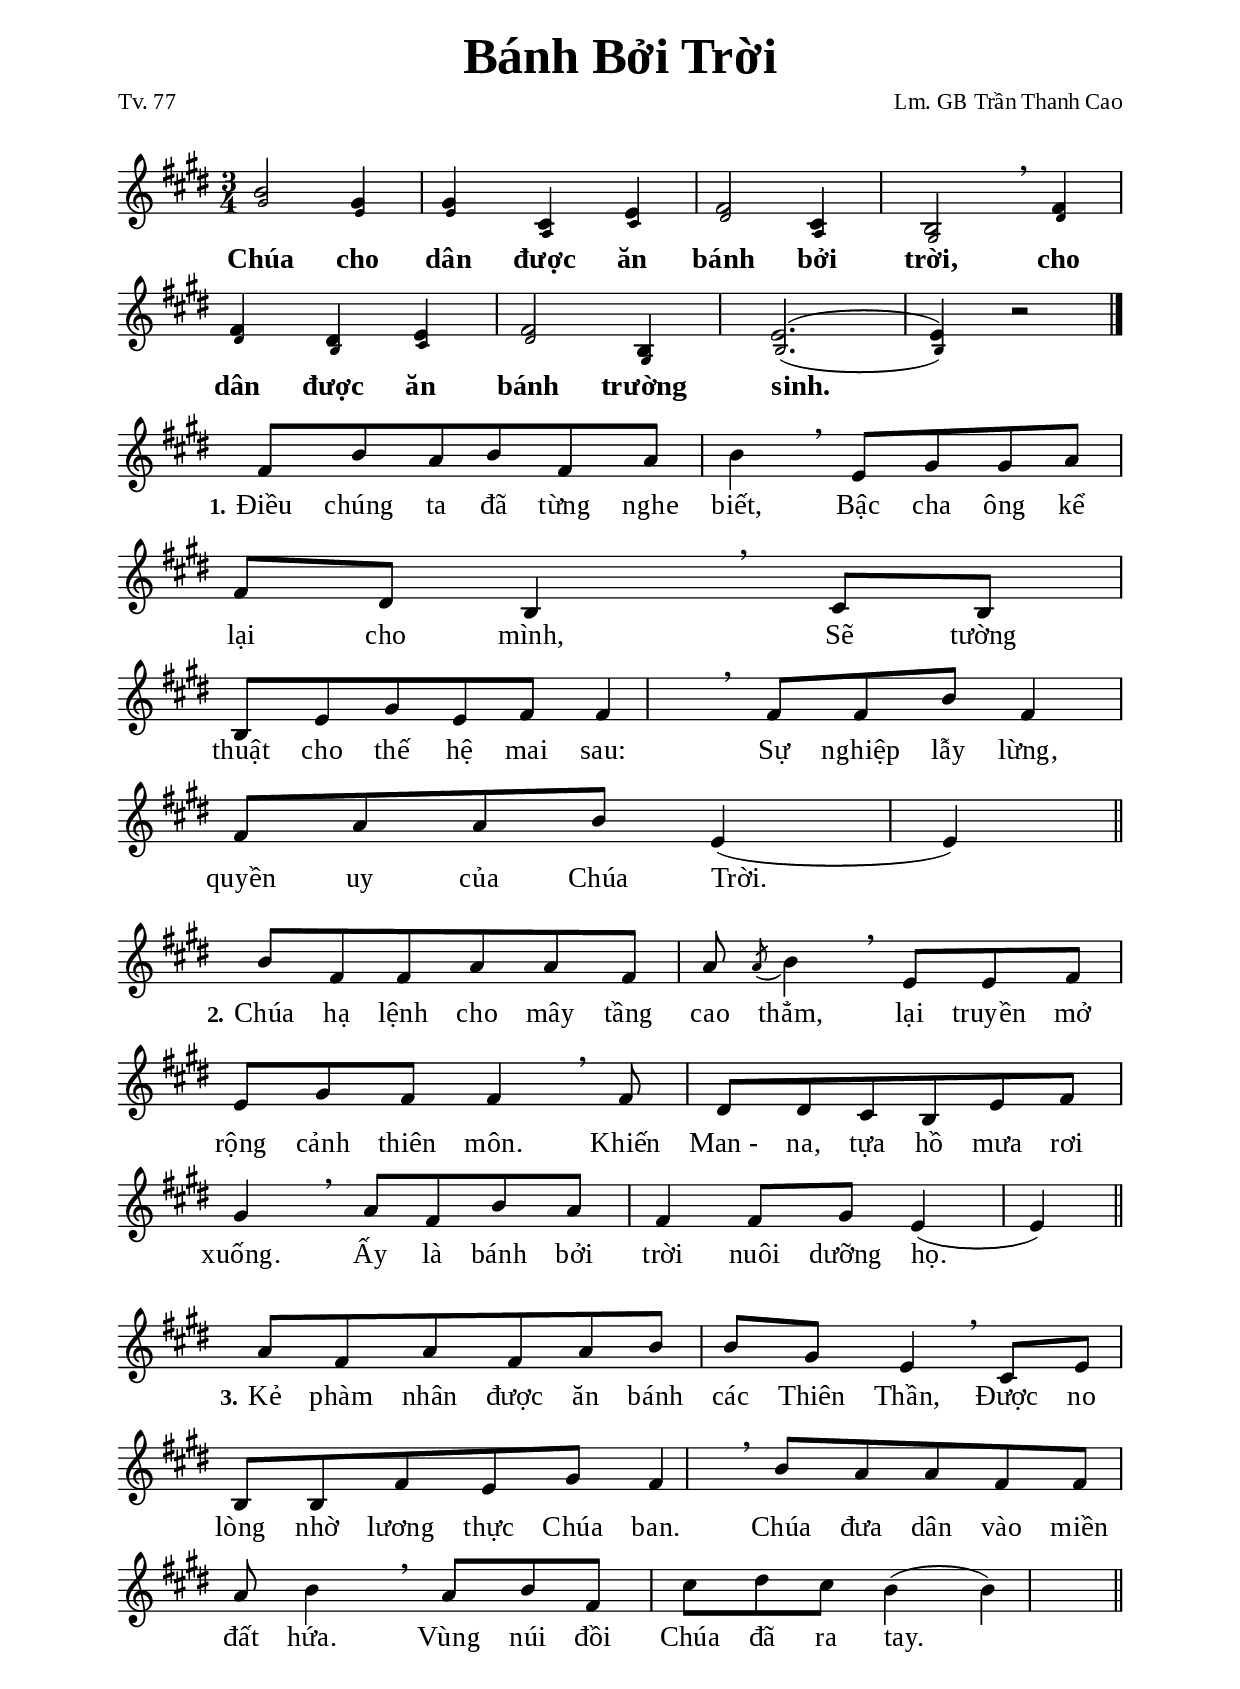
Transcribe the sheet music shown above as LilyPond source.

% Cài đặt chung
\version "2.22.1"
\include "english.ly"

\header {
  title = \markup { \fontsize #3 "Bánh Bởi Trời" }
  poet = "Tv. 77"
  composer = "Lm. GB Trần Thanh Cao"
  arranger = " "
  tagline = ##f
}

% Nhạc điệp khúc
nhacDiepKhucSop = \relative c'' {
  b2 gs4 |
  gs cs, e |
  fs2 cs4 |
  b2 \breathe fs'4 |
  fs ds e |
  fs2 b,4 |
  e2. ^( |
  e4) r2 \bar "|."
}

nhacDiepKhucBas = \relative c'' {
  gs2 e4 |
  e a, cs |
  ds2 a4 |
  gs2 ds'4 |
  ds b cs |
  ds2 gs,4 |
  b2. _( |
  b4) r2
}

% Nhạc phiên khúc
nhacPhienKhucMot = \relative c' {
  fs8 b a b fs a b4 \breathe
  e,8 gs gs a fs ds b4 \breathe
  cs8 b b e gs e fs fs4 \breathe
  fs8 fs b fs4 fs8 a a b e,4 (e) \bar "||"
}

nhacPhienKhucHai = \relative c'' {
  b8 fs fs a a fs a \acciaccatura a8 b4 \breathe
  e,8 e fs e gs fs fs4 \breathe
  fs8 ds ds cs b e fs gs4 \breathe
  a8 fs b a fs4 fs8 gs e4 (e) \bar "||"
}

nhacPhienKhucBa = \relative c'' {
  a8 fs a fs a b b gs e4 \breathe
  cs8 e b b fs' e gs fs4 \breathe
  b8 a a fs fs a b4 \breathe
  a8 b fs cs' ds cs b4 (b) \bar "||"
}

% Lời điệp khúc
loiDiepKhuc = \lyricmode {
  Chúa cho dân được ăn bánh bởi trời,
  cho dân được ăn bánh trường sinh.
}

% Lời phiên khúc
loiPhienKhucMot = \lyricmode {
  \set stanza = #"1."
  Điều chúng ta đã từng nghe biết,
  Bậc cha ông kể lại cho mình,
  Sẽ tường thuật cho thế hệ mai sau:
  Sự nghiệp lẫy lừng, quyền uy của Chúa Trời.
}

loiPhienKhucHai = \lyricmode {
  \set stanza = #"2."
  Chúa hạ lệnh cho mây tầng cao thẳm,
  lại truyền mở rộng cảnh thiên môn.
  Khiến "Man -" na, tựa hồ mưa rơi xuống.
  Ấy là bánh bởi trời nuôi dưỡng họ.
}

loiPhienKhucBa = \lyricmode {
  \set stanza = #"3."
  Kẻ phàm nhân được ăn bánh các Thiên Thần,
  Được no lòng nhờ lương thực Chúa ban.
  Chúa đưa dân vào miền đất hứa.
  Vùng núi đồi Chúa đã ra tay.
}


% Dàn trang
\paper {
  #(set-paper-size "a4")
  top-margin = 10\mm
  bottom-margin = 10\mm
  left-margin = 20\mm
  right-margin = 20\mm
  indent = #0
  #(define fonts
    (make-pango-font-tree
      "Liberation Serif"
      "Liberation Serif"
      "Liberation Serif"
      (/ 20 20)))
  page-count = #1
}

% Thiết lập tông và nhịp
TongNhip = { \key e \major \time 3/4 }

% Đổi kích thước nốt cho bè phụ
notBePhu =
#(define-music-function (font-size music) (number? ly:music?)
   (for-some-music
     (lambda (m)
       (if (music-is-of-type? m 'rhythmic-event)
           (begin
             (set! (ly:music-property m 'tweaks)
                   (cons `(font-size . ,font-size)
                         (ly:music-property m 'tweaks)))
             #t)
           #f))
     music)
   music)

\score {
  \new ChoirStaff <<
    \new Staff = diepKhuc \with {
        \consists "Merge_rests_engraver"
        %\magnifyStaff #(magstep +1)
        printPartCombineTexts = ##f
      }
      <<
      \new Voice \TongNhip \partCombine 
        \nhacDiepKhucSop
        \notBePhu -3 { \nhacDiepKhucBas }
      \new NullVoice = nhacThamChieu \nhacDiepKhucSop
      \new Lyrics \lyricsto nhacThamChieu \loiDiepKhuc
      >>
  >>
  \layout {
    \override Lyrics.LyricText.font-series = #'bold
    \override Lyrics.LyricText.font-size = #+2
    \override Lyrics.LyricSpace.minimum-distance = #4.0
    \override Score.BarNumber.break-visibility = ##(#f #f #f)
    \override Score.SpacingSpanner.uniform-stretching = ##t
  }
}

\score {
  \new ChoirStaff <<
    \new Staff = phienKhuc \with {
        %\magnifyStaff #(magstep +1)
      }
      <<
      \new Voice = beSop {
        \key e \major \time 3/4 \nhacPhienKhucMot
      }
    >>
    \new Lyrics \lyricsto beSop \loiPhienKhucMot
  >>
  \layout {
    \override Staff.TimeSignature.transparent = ##t
    \override Lyrics.LyricText.font-size = #+2
    \override Lyrics.LyricSpace.minimum-distance = #3.0
    \override Score.BarNumber.break-visibility = ##(#f #f #f)
    \override Score.SpacingSpanner.uniform-stretching = ##t
    \set Score.barAlways = ##t
    \set Score.defaultBarType = ""
  } 
}

\score {
  \new ChoirStaff <<
    \new Staff = phienKhuc \with {
        %\magnifyStaff #(magstep +1)
      }
      <<
      \new Voice = beSop {
        \key e \major \time 3/4 \nhacPhienKhucHai
      }
    >>
    \new Lyrics \lyricsto beSop \loiPhienKhucHai
  >>
  \layout {
    \override Staff.TimeSignature.transparent = ##t
    \override Lyrics.LyricText.font-size = #+2
    \override Lyrics.LyricSpace.minimum-distance = #2.7
    \override Score.BarNumber.break-visibility = ##(#f #f #f)
    \override Score.SpacingSpanner.uniform-stretching = ##t
    \set Score.barAlways = ##t
    \set Score.defaultBarType = ""
  } 
}

\score {
  \new ChoirStaff <<
    \new Staff = phienKhuc \with {
        %\magnifyStaff #(magstep +1)
      }
      <<
      \new Voice = beSop {
        \key e \major \time 3/4 \nhacPhienKhucBa
      }
    >>
    \new Lyrics \lyricsto beSop \loiPhienKhucBa
  >>
  \layout {
    \override Staff.TimeSignature.transparent = ##t
    \override Lyrics.LyricText.font-size = #+2
    \override Lyrics.LyricSpace.minimum-distance = #2.7
    \override Score.BarNumber.break-visibility = ##(#f #f #f)
    \override Score.SpacingSpanner.uniform-stretching = ##t
    \set Score.barAlways = ##t
    \set Score.defaultBarType = ""
  } 
}
